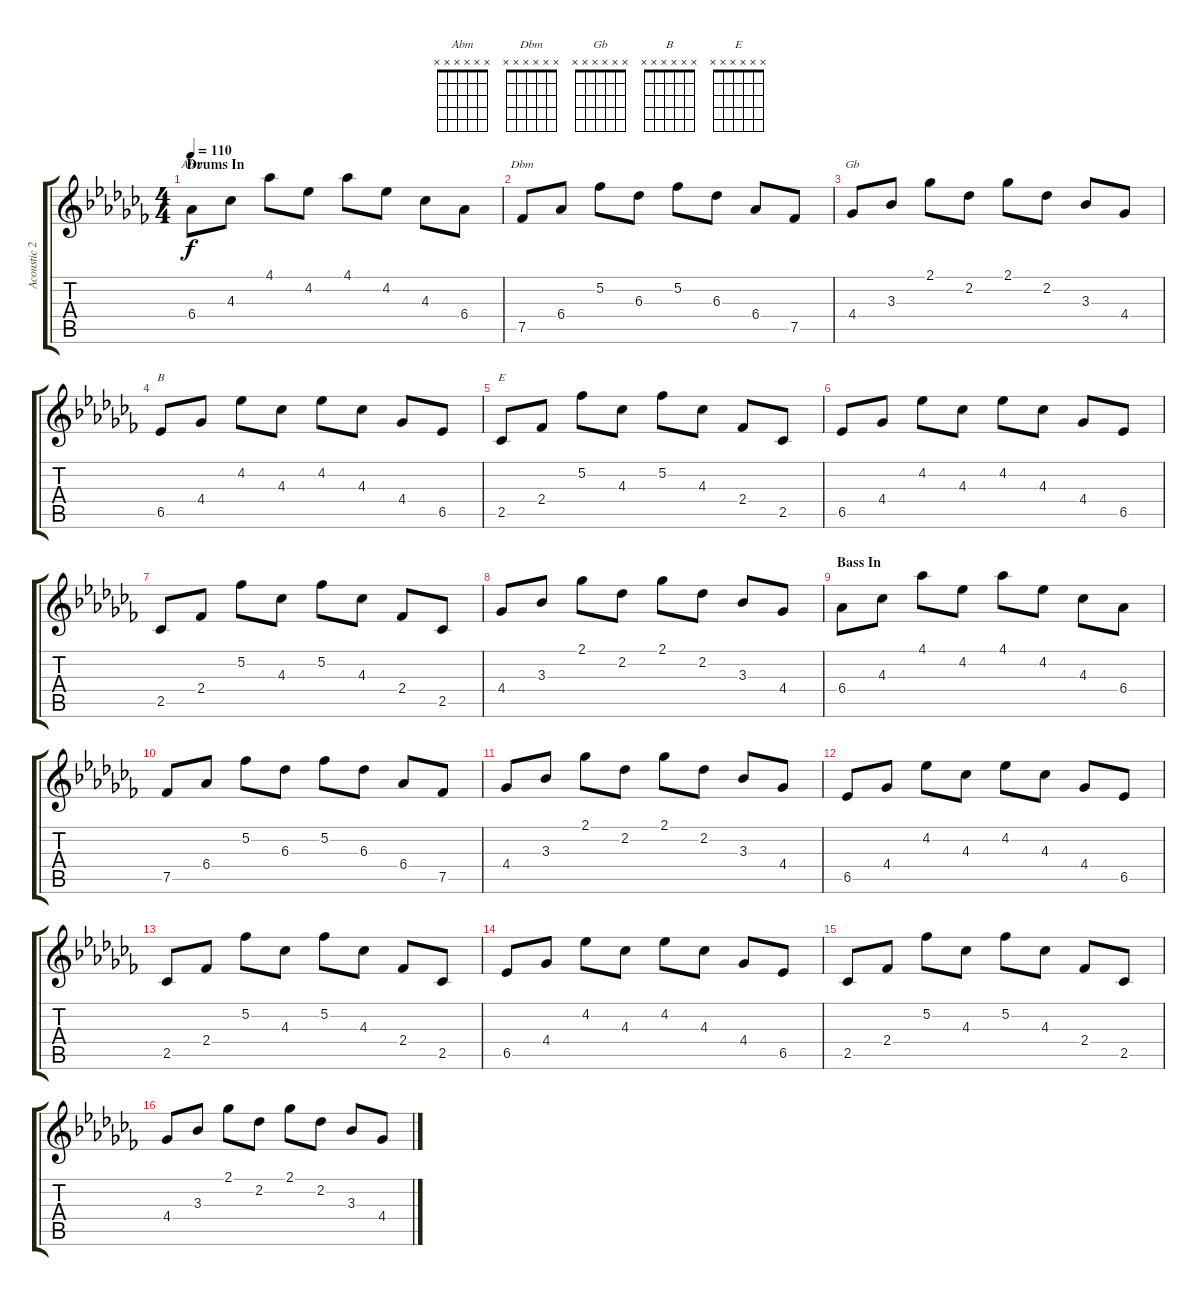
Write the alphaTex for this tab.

\track ("Acoustic 2" "Acoustic 2") {instrument acousticguitarsteel}
\staff {score tabs}
\tuning (E4 B3 G3 D3 A2 E2) {hide}
\chord ("Abm" x x x x x x)
\chord ("Dbm" x x x x x x)
\chord ("Gb" x x x x x x)
\chord ("B" x x x x x x)
\chord ("E" x x x x x x)
\ts (4 4)
\section ("" "Drums In")
\tempo 110
\clef g2
\ks abminor
6.4.8{ch "Abm" dy f} 4.3.8 4.1.8 4.2.8 4.1.8 4.2.8 4.3.8 6.4.8 |
7.5.8{ch "Dbm"} 6.4.8 5.2.8 6.3.8 5.2.8 6.3.8 6.4.8 7.5.8 |
4.4.8{ch "Gb"} 3.3.8 2.1.8 2.2.8 2.1.8 2.2.8 3.3.8 4.4.8 |
6.5.8{ch "B"} 4.4.8 4.2.8 4.3.8 4.2.8 4.3.8 4.4.8 6.5.8 |
2.5.8{ch "E"} 2.4.8 5.2.8 4.3.8 5.2.8 4.3.8 2.4.8 2.5.8 |
6.5.8 4.4.8 4.2.8 4.3.8 4.2.8 4.3.8 4.4.8 6.5.8 |
2.5.8 2.4.8 5.2.8 4.3.8 5.2.8 4.3.8 2.4.8 2.5.8 |
4.4.8 3.3.8 2.1.8 2.2.8 2.1.8 2.2.8 3.3.8 4.4.8 |
\section ("" "Bass In")
6.4.8 4.3.8 4.1.8 4.2.8 4.1.8 4.2.8 4.3.8 6.4.8 |
7.5.8 6.4.8 5.2.8 6.3.8 5.2.8 6.3.8 6.4.8 7.5.8 |
4.4.8 3.3.8 2.1.8 2.2.8 2.1.8 2.2.8 3.3.8 4.4.8 |
6.5.8 4.4.8 4.2.8 4.3.8 4.2.8 4.3.8 4.4.8 6.5.8 |
2.5.8 2.4.8 5.2.8 4.3.8 5.2.8 4.3.8 2.4.8 2.5.8 |
6.5.8 4.4.8 4.2.8 4.3.8 4.2.8 4.3.8 4.4.8 6.5.8 |
2.5.8 2.4.8 5.2.8 4.3.8 5.2.8 4.3.8 2.4.8 2.5.8 |
4.4.8 3.3.8 2.1.8 2.2.8 2.1.8 2.2.8 3.3.8 4.4.8
